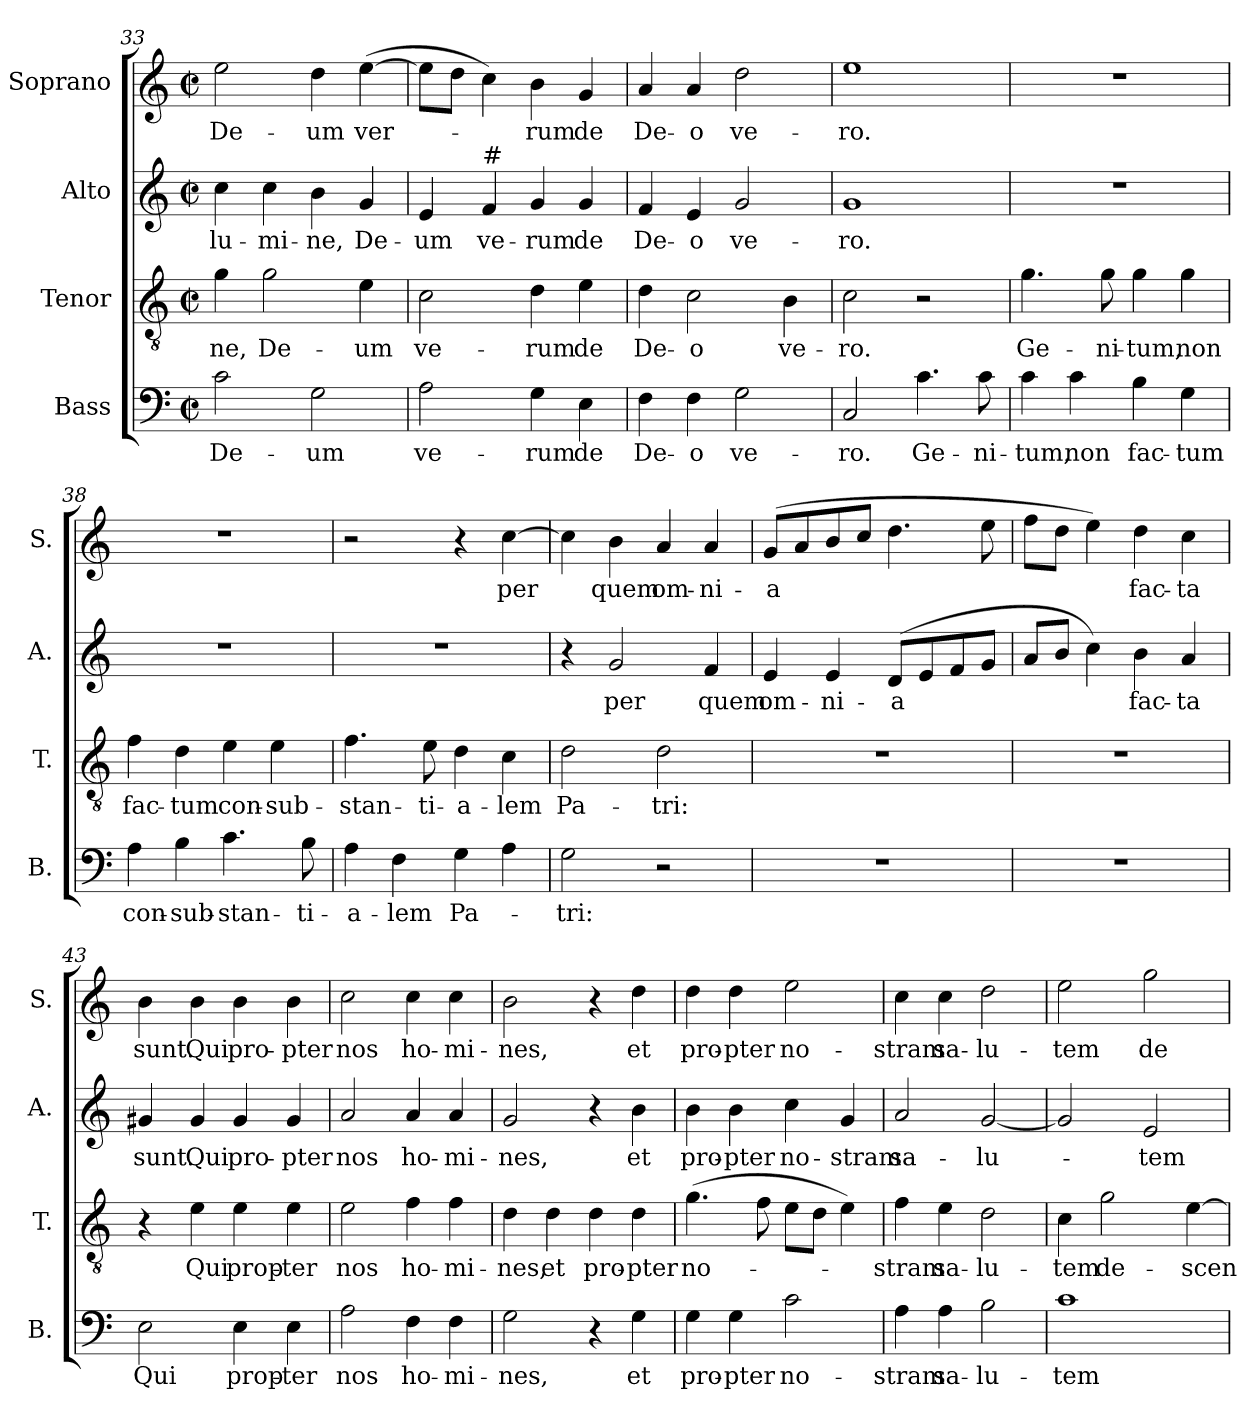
**kern	**text	**kern	**text	**kern	**text	**kern	**text
*part4	*part4	*part3	*part3	*part2	*part2	*part1	*part1
*staff4	*staff4	*staff3	*staff3	*staff2	*staff2	*staff1	*staff1
*I"Bass	*	*I"Tenor	*	*I"Alto	*	*I"Soprano	*
*I'B.	*	*I'T.	*	*I'A.	*	*I'S.	*
!!LO:PB:g=z
*clefF4	*	*clefGv2	*	*clefG2	*	*clefG2	*
*	*	*ITrd7c12	*	*	*	*	*
*k[]	*	*k[]	*	*k[]	*	*k[]	*
*C:	*	*C:	*	*C:	*	*C:	*
*M2/2	*	*M2/2	*	*M2/2	*	*M2/2	*
*met(c|)	*	*met(c|)	*	*met(c|)	*	*met(c|)	*
=33	=33	=33	=33	=33	=33	=33	=33
!	!LO:LY:b	!	!LO:LY:b	!	!LO:LY:b	!	!LO:LY:b
2c\	De-	4G\	-ne,	4cc\	lu-	2ee\	De-
!	!	!	!LO:LY:b	!	!LO:LY:b	!	!
.	.	2G\	De-	4cc\	-mi-	.	.
!	!LO:LY:b	!	!	!	!LO:LY:b	!	!LO:LY:b
2G\	-um	.	.	4b\	-ne,	4dd\	-um
!	!	!	!LO:LY:b	!	!LO:LY:b	!	!LO:LY:b
.	.	4E\	-um	4g/	De-	(>[>4ee\	ver-
=34	=34	=34	=34	=34	=34	=34	=34
!	!LO:LY:b	!	!LO:LY:b	!	!LO:LY:b	!	!
2A\	ve-	2C\	ve-	4e/	-um	8ee\L]	.
.	.	.	.	.	.	8dd\J	.
!	!	!	!	!LO:TX:a:t=#	!	!	!
!	!	!	!	!	!LO:LY:b	!	!
.	.	.	.	4f/	ve-	4cc\)	.
!	!LO:LY:b	!	!LO:LY:b	!	!LO:LY:b	!	!LO:LY:b
4G\	-rum	4D\	-rum	4g/	-rum	4b\	-rum
!	!LO:LY:b	!	!LO:LY:b	!	!LO:LY:b	!	!LO:LY:b
4E\	de	4E\	de	4g/	de	4g/	de
=35	=35	=35	=35	=35	=35	=35	=35
!	!LO:LY:b	!	!LO:LY:b	!	!LO:LY:b	!	!LO:LY:b
4F\	De-	4D\	De-	4f/	De-	4a/	De-
!	!LO:LY:b	!	!LO:LY:b	!	!LO:LY:b	!	!LO:LY:b
4F\	-o	2C\	-o	4e/	-o	4a/	-o
!	!LO:LY:b	!	!	!	!LO:LY:b	!	!LO:LY:b
2G\	ve-	.	.	2g/	ve-	2dd\	ve-
!	!	!	!LO:LY:b	!	!	!	!
.	.	4BB\	ve-	.	.	.	.
=36	=36	=36	=36	=36	=36	=36	=36
!	!LO:LY:b	!	!LO:LY:b	!	!LO:LY:b	!	!LO:LY:b
2C/	-ro.	2C\	-ro.	1g	-ro.	1ee	-ro.
!	!LO:LY:b	!	!	!	!	!	!
4.c\	Ge-	2r	.	.	.	.	.
!	!LO:LY:b	!	!	!	!	!	!
8c\	-ni-	.	.	.	.	.	.
=37	=37	=37	=37	=37	=37	=37	=37
!	!LO:LY:b	!	!LO:LY:b	!	!	!	!
4c\	-tum,	4.G\	Ge-	1r	.	1r	.
!	!LO:LY:b	!	!	!	!	!	!
4c\	non	.	.	.	.	.	.
!	!	!	!LO:LY:b	!	!	!	!
.	.	8G\	-ni-	.	.	.	.
!	!LO:LY:b	!	!LO:LY:b	!	!	!	!
4B\	fac-	4G\	-tum,	.	.	.	.
!	!LO:LY:b	!	!LO:LY:b	!	!	!	!
4G\	-tum	4G\	non	.	.	.	.
=38	=38	=38	=38	=38	=38	=38	=38
!	!LO:LY:b	!	!LO:LY:b	!	!	!	!
4A\	con-	4F\	fac-	1r	.	1r	.
!	!LO:LY:b	!	!LO:LY:b	!	!	!	!
4B\	-sub-	4D\	-tum	.	.	.	.
!	!LO:LY:b	!	!LO:LY:b	!	!	!	!
4.c\	-stan-	4E\	con-	.	.	.	.
!	!	!	!LO:LY:b	!	!	!	!
.	.	4E\	-sub-	.	.	.	.
!	!LO:LY:b	!	!	!	!	!	!
8B\	-ti-	.	.	.	.	.	.
!!LO:LB:g=z
=39	=39	=39	=39	=39	=39	=39	=39
!	!LO:LY:b	!	!LO:LY:b	!	!	!	!
4A\	-a-	4.F\	-stan-	1r	.	2r	.
!	!LO:LY:b	!	!	!	!	!	!
4F\	-lem	.	.	.	.	.	.
!	!	!	!LO:LY:b	!	!	!	!
.	.	8E\	-ti-	.	.	.	.
!	!LO:LY:b	!	!LO:LY:b	!	!	!	!
4G\	Pa-	4D\	-a-	.	.	4r	.
!	!	!	!LO:LY:b	!	!	!	!LO:LY:b
4A\	.	4C\	-lem	.	.	[>4cc\	per
=40	=40	=40	=40	=40	=40	=40	=40
!	!LO:LY:b	!	!LO:LY:b	!	!	!	!
2G\	-tri:	2D\	Pa-	4r	.	4cc\]	.
!	!	!	!	!	!LO:LY:b	!	!LO:LY:b
.	.	.	.	2g/	per	4b\	quem
!	!	!	!LO:LY:b	!	!	!	!LO:LY:b
2r	.	2D\	-tri:	.	.	4a/	om-
!	!	!	!	!	!LO:LY:b	!	!LO:LY:b
.	.	.	.	4f/	quem	4a/	-ni-
=41	=41	=41	=41	=41	=41	=41	=41
!	!	!	!	!	!LO:LY:b	!	!LO:LY:b
1r	.	1r	.	4e/	om-	(<8g/L	-a
.	.	.	.	.	.	8a/	.
!	!	!	!	!	!LO:LY:b	!	!
.	.	.	.	4e/	-ni-	8b/	.
.	.	.	.	.	.	8cc/J	.
!	!	!	!	!	!LO:LY:b	!	!
.	.	.	.	(<8d/L	-a	4.dd\	.
.	.	.	.	8e/	.	.	.
.	.	.	.	8f/	.	.	.
.	.	.	.	8g/J	.	8ee\	.
=42	=42	=42	=42	=42	=42	=42	=42
1r	.	1r	.	8a/L	.	8ff\L	.
.	.	.	.	8b/J	.	8dd\J	.
.	.	.	.	4cc\)	.	4ee\)	.
!	!	!	!	!	!LO:LY:b	!	!LO:LY:b
.	.	.	.	4b\	fac-	4dd\	fac-
!	!	!	!	!	!LO:LY:b	!	!LO:LY:b
.	.	.	.	4a/	-ta	4cc\	-ta
=43	=43	=43	=43	=43	=43	=43	=43
!	!LO:LY:b	!	!	!	!LO:LY:b	!	!LO:LY:b
2E\	Qui	4r	.	4g#X/	sunt.	4b\	sunt.
!	!	!	!LO:LY:b	!	!LO:LY:b	!	!LO:LY:b
.	.	4E\	Qui	4g#/	Qui	4b\	Qui
!	!LO:LY:b	!	!LO:LY:b	!	!LO:LY:b	!	!LO:LY:b
4E\	prop-	4E\	prop-	4g#/	pro-	4b\	pro-
!	!LO:LY:b	!	!LO:LY:b	!	!LO:LY:b	!	!LO:LY:b
4E\	-ter	4E\	-ter	4g#/	-pter	4b\	-pter
=44	=44	=44	=44	=44	=44	=44	=44
!	!LO:LY:b	!	!LO:LY:b	!	!LO:LY:b	!	!LO:LY:b
2A\	nos	2E\	nos	2a/	nos	2cc\	nos
!	!LO:LY:b	!	!LO:LY:b	!	!LO:LY:b	!	!LO:LY:b
4F\	ho-	4F\	ho-	4a/	ho-	4cc\	ho-
!	!LO:LY:b	!	!LO:LY:b	!	!LO:LY:b	!	!LO:LY:b
4F\	-mi-	4F\	-mi-	4a/	-mi-	4cc\	-mi-
!!LO:LB:g=z
=45	=45	=45	=45	=45	=45	=45	=45
!	!LO:LY:b	!	!LO:LY:b	!	!LO:LY:b	!	!LO:LY:b
2G\	-nes,	4D\	-nes,	2g/	-nes,	2b\	-nes,
!	!	!	!LO:LY:b	!	!	!	!
.	.	4D\	et	.	.	.	.
!	!	!	!LO:LY:b	!	!	!	!
4r	.	4D\	pro-	4r	.	4r	.
!	!LO:LY:b	!	!LO:LY:b	!	!LO:LY:b	!	!LO:LY:b
4G\	et	4D\	-pter	4b\	et	4dd\	et
=46	=46	=46	=46	=46	=46	=46	=46
!	!LO:LY:b	!	!LO:LY:b	!	!LO:LY:b	!	!LO:LY:b
4G\	pro-	(>4.G\	no-	4b\	pro-	4dd\	pro-
!	!LO:LY:b	!	!	!	!LO:LY:b	!	!LO:LY:b
4G\	-pter	.	.	4b\	-pter	4dd\	-pter
.	.	8F\	.	.	.	.	.
!	!LO:LY:b	!	!	!	!LO:LY:b	!	!LO:LY:b
2c\	no-	8E\L	.	4cc\	no-	2ee\	no-
.	.	8D\J	.	.	.	.	.
!	!	!	!	!	!LO:LY:b	!	!
.	.	4E\)	.	4g/	-stram	.	.
=47	=47	=47	=47	=47	=47	=47	=47
!	!LO:LY:b	!	!LO:LY:b	!	!LO:LY:b	!	!LO:LY:b
4A\	-stram	4F\	-stram	2a/	sa-	4cc\	-stram
!	!LO:LY:b	!	!LO:LY:b	!	!	!	!LO:LY:b
4A\	sa-	4E\	sa-	.	.	4cc\	sa-
!	!LO:LY:b	!	!LO:LY:b	!	!LO:LY:b	!	!LO:LY:b
2B\	-lu-	2D\	-lu-	[<2g/	-lu-	2dd\	-lu-
=48	=48	=48	=48	=48	=48	=48	=48
!	!LO:LY:b	!	!LO:LY:b	!	!	!	!LO:LY:b
1c	-tem	4C\	-tem	2g/]	.	2ee\	-tem
!	!	!	!LO:LY:b	!	!	!	!
.	.	2G\	de-	.	.	.	.
!	!	!	!	!	!LO:LY:b	!	!LO:LY:b
.	.	.	.	2e/	-tem	2gg\	de-
!	!	!	!LO:LY:b	!	!	!	!
.	.	[>4E\	-scen-	.	.	.	.
=	=	=	=	=	=	=	=
*-	*-	*-	*-	*-	*-	*-	*-
